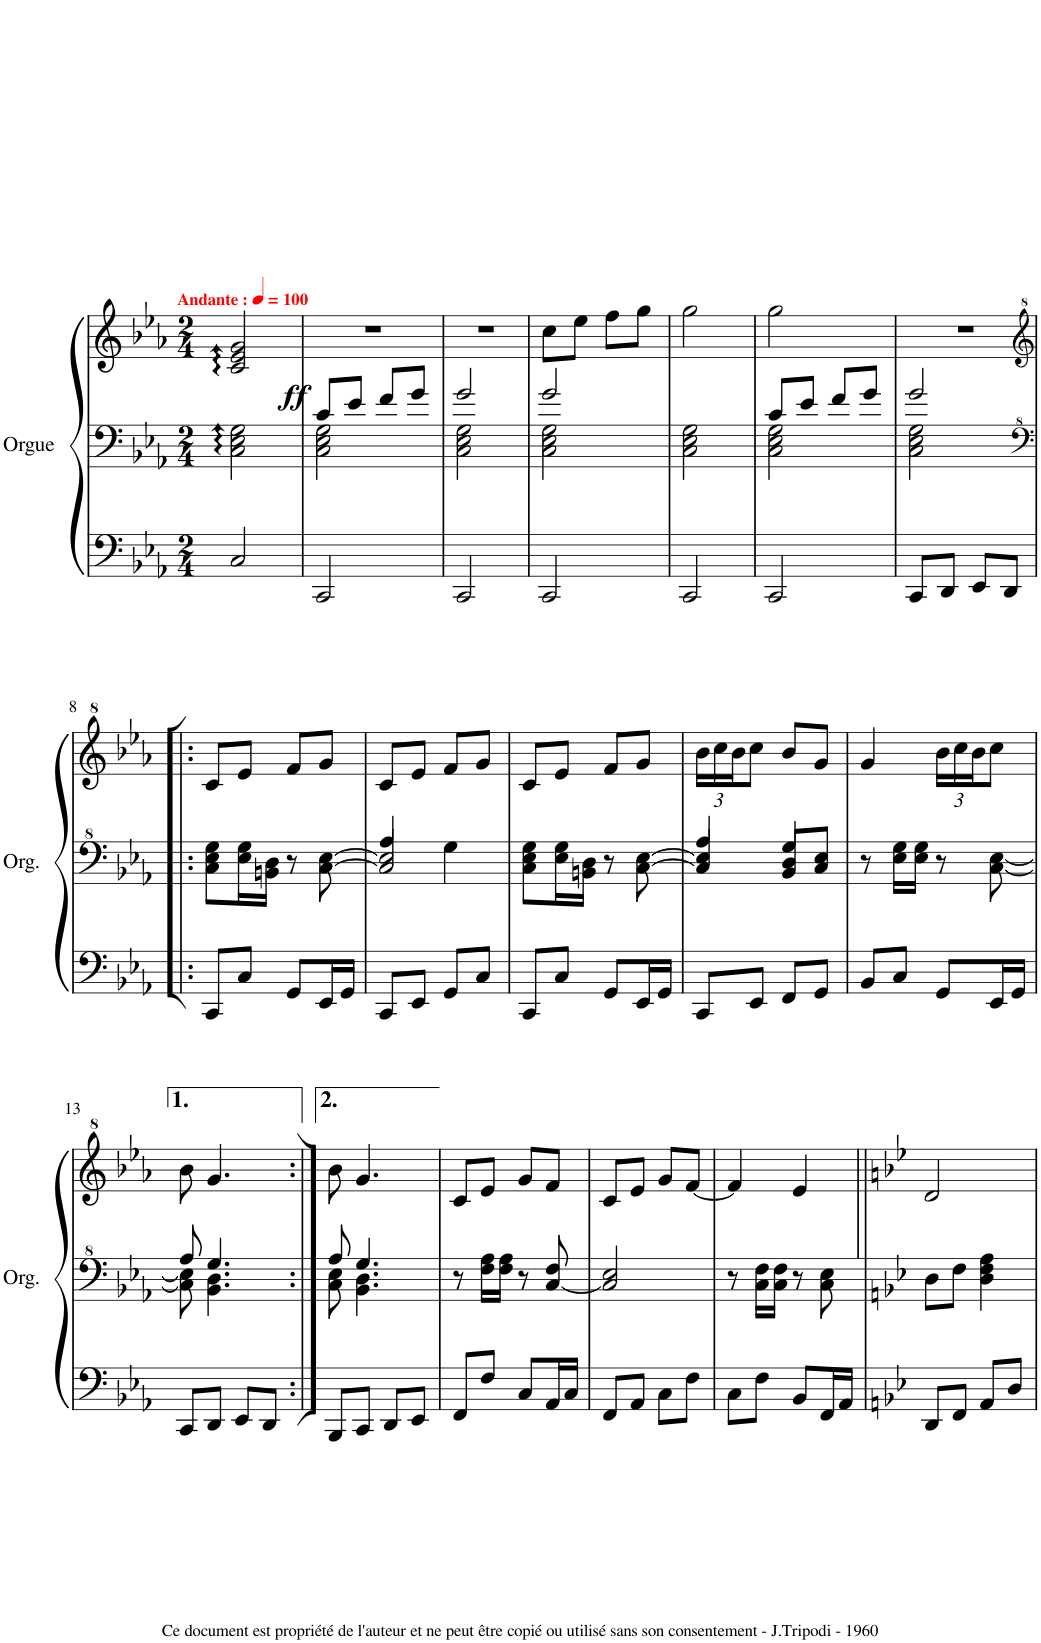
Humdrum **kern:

**kern	**kern	**kern	**dynam
*part1	*part1	*part1	*part1
*staff3	*staff2	*staff1	*staff1/2/3
*I"Orgue	*	*	*
*I'Org.	*	*	*
*clefF4	*clefF4	*clefG2	*
*k[b-e-a-]	*k[b-e-a-]	*k[b-e-a-]	*
*M2/4	*M2/4	*M2/4	*
*MM100	*MM100	*MM100	*
=1	=1	=1	=1
!	!	!LO:TX:a:B:t=Andante &colon;	!
!	!	!	!LO:DY:b
2C/	2C\: 2E-\: 2G\:	2c/: 2e-/: 2g/:	ff
=2	=2	=2	=2
*	*^	*	*
2CC/	8c/L	2C\ 2E-\ 2G\	2r	.
.	8e-/J	.	.	.
.	8f/L	.	.	.
.	8g/J	.	.	.
=3	=3	=3	=3	=3
2CC/	2g/	2C\ 2E-\ 2G\	2r	.
=4	=4	=4	=4	=4
2CC/	2g/	2C\ 2E-\ 2G\	8cc\L	.
.	.	.	8ee-\J	.
.	.	.	8ff\L	.
.	.	.	8gg\J	.
=5	=5	=5	=5	=5
2CC/	2ryy	2C\ 2E-\ 2G\	2gg\	.
=6	=6	=6	=6	=6
2CC/	8c/L	2C\ 2E-\ 2G\	2gg\	.
.	8e-/J	.	.	.
.	8f/L	.	.	.
.	8g/J	.	.	.
=7	=7	=7	=7	=7
8CC/L	2g/	2C\ 2E-\ 2G\	2r	.
8DD/J	.	.	.	.
8EE-/L	.	.	.	.
8DD/J	.	.	.	.
*	*v	*v	*	*
!!LO:LB:g=z
=8!|:	=8!|:	=8!|:	=8!|:
*	*clefF^4	*clefG^2	*
8CC/L	8c\ 8e-\ 8g\L	8cc/L	.
8C/J	16e-\ 16g\L	8ee-/J	.
.	16Bn\ 16d\JJ	.	.
8GG/L	8r	8ff/L	.
16EE-/L	[8c\ [8e-\	8gg/J	.
16GG/JJ	.	.	.
=9	=9	=9	=9
*	*^	*	*
8CC/L	2c/] 2e-/]	4a-/	8cc/L	.
8EE-/J	.	.	8ee-/J	.
8GG/L	.	4g\	8ff/L	.
8C/J	.	.	8gg/J	.
*	*v	*v	*	*
=10	=10	=10	=10
8CC/L	8c\ 8e-\ 8g\L	8cc/L	.
8C/J	16e-\ 16g\L	8ee-/J	.
.	16Bn\ 16d\JJ	.	.
8GG/L	8r	8ff/L	.
16EE-/L	[8c\ [8e-\	8gg/J	.
16GG/JJ	.	.	.
=11	=11	=11	=11
*	*^	*	*
*	*	*	*Xbrackettup	*
8CC/L	4c/] 4e-/]	4a-/	24bb-\LL	.
.	.	.	24ccc\	.
.	.	.	24bb-\J	.
8EE-/J	.	.	8ccc\J	.
8FF/L	8B-/ 8d/L	4g/	8bb-/L	.
8GG/J	8c/ 8e-/J	.	8gg/J	.
*	*v	*v	*	*
=12	=12	=12	=12
8BB-/L	8r	4gg/	.
8C/J	16e-\ 16g\LL	.	.
.	16e-\ 16g\JJ	.	.
8GG/L	8r	24bb-\LL	.
.	.	24ccc\	.
.	.	24bb-\J	.
16EE-/L	[8c\ [8e-\	8ccc\J	.
16GG/JJ	.	.	.
!!LO:LB:g=z
=13	=13	=13	=13
*	*^	*	*
8CC/L	8c\] 8e-\]	8a-/	8bb-\	.
8DD/J	4.B-\ 4.d\	4.g/	4.gg/	.
8EE-/L	.	.	.	.
8DD/J	.	.	.	.
=14:|!	=14:|!	=14:|!	=14:|!	=14:|!
8BBB-/L	8c\ 8e-\	8a-/	8bb-\	.
8CC/J	4.B-\ 4.d\	4.g/	4.gg/	.
8DD/L	.	.	.	.
8EE-/J	.	.	.	.
*	*v	*v	*	*
=15	=15	=15	=15
8FF/L	8r	8cc/L	.
8F/J	16f\ 16a-\LL	8ee-/J	.
.	16f\ 16a-\JJ	.	.
8C/L	8r	8gg/L	.
16AA-/L	[8c/ 8f/	8ff/J	.
16C/JJ	.	.	.
=16	=16	=16	=16
8FF/L	2c/] 2e-/	8cc/L	.
8AA-/J	.	8ee-/J	.
8C\L	.	8gg/L	.
8F\J	.	[8ff/J	.
=17	=17	=17	=17
8C\L	8r	4ff/]	.
8F\J	16c\ 16f\LL	.	.
.	16c\ 16f\JJ	.	.
8BB-/L	8r	4ee-/	.
16FF/L	8c\ 8e-\	.	.
16AA-/JJ	.	.	.
=18||	=18||	=18||	=18||
*k[b-e-]	*k[b-e-]	*k[b-e-]	*
8DD/L	8d\L	2dd/	.
8FF/J	8f\J	.	.
8AA/L	4d\ 4f\ 4a\	.	.
8D/J	.	.	.
=	=	=	=
*-	*-	*-	*-
